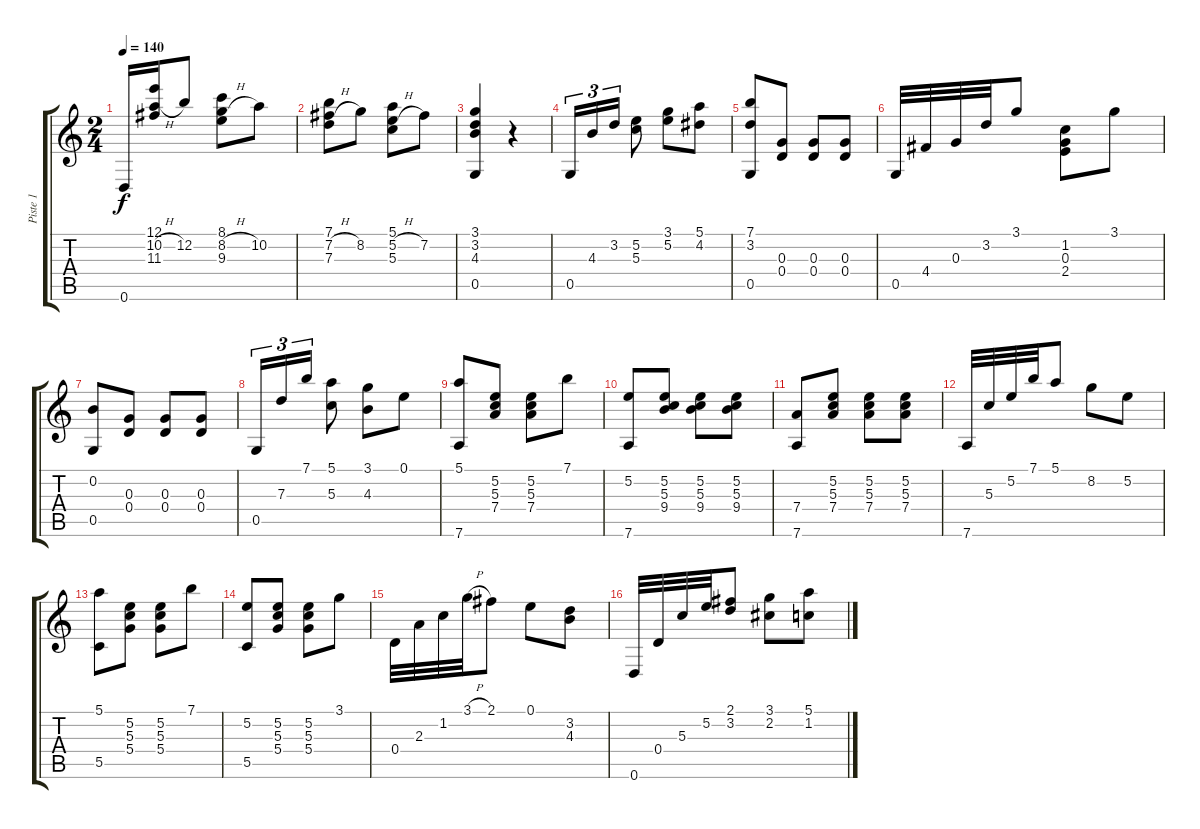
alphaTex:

\track ("Piste 1" "Piste 1") {instrument acousticguitarnylon}
\staff {score tabs}
\tuning (E4 B3 G3 D3 G2 D2) {hide}
\ts (2 4)
\tempo 140
\clef g2
\ks c
0.6.16{dy f} (12.1 10.2{h} 11.3).16 12.2.8 (8.1 8.2{h} 9.3).8 10.2.8 |
(7.1 7.2{h} 7.3).8 8.2.8 (5.1 5.2{h} 5.3).8 7.2.8 |
(3.1 3.2 4.3 0.5).4 r.4 |
0.5.16{tu (3 2)} 4.3.16{tu (3 2)} 3.2.16{tu (3 2)} (5.2 5.3).8 (3.1 5.2).8 (5.1 4.2).8 |
(7.1 3.2 0.5).8 (0.3 0.4).8 (0.3 0.4).8 (0.3 0.4).8 |
0.5.32 4.4.32 0.3.32 3.2.32 3.1.8 (1.2 0.3 2.4).8 3.1.8 |
(0.2 0.5).8 (0.3 0.4).8 (0.3 0.4).8 (0.3 0.4).8 |
0.5.16{tu (3 2)} 7.3.16{tu (3 2)} 7.1.16{tu (3 2)} (5.1 5.3).8 (3.1 4.3).8 0.1.8 |
(5.1 7.6).8 (5.2 5.3 7.4).8 (5.2 5.3 7.4).8 7.1.8 |
(5.2 7.6).8 (5.2 5.3 9.4).8 (5.2 5.3 9.4).8 (5.2 5.3 9.4).8 |
(7.4 7.6).8 (5.2 5.3 7.4).8 (5.2 5.3 7.4).8 (5.2 5.3 7.4).8 |
7.6.32 5.3.32 5.2.32 7.1.32 5.1.8 8.2.8 5.2.8 |
(5.1 5.5).8 (5.2 5.3 5.4).8 (5.2 5.3 5.4).8 7.1.8 |
(5.2 5.5).8 (5.2 5.3 5.4).8 (5.2 5.3 5.4).8 3.1.8 |
0.4.32 2.3.32 1.2.32 3.1{h}.32 2.1.8 0.1.8 (3.2 4.3).8 |
0.6.32 0.4.32 5.3.32 5.2.32 (2.1 3.2).8 (3.1 2.2).8 (5.1 1.2).8
